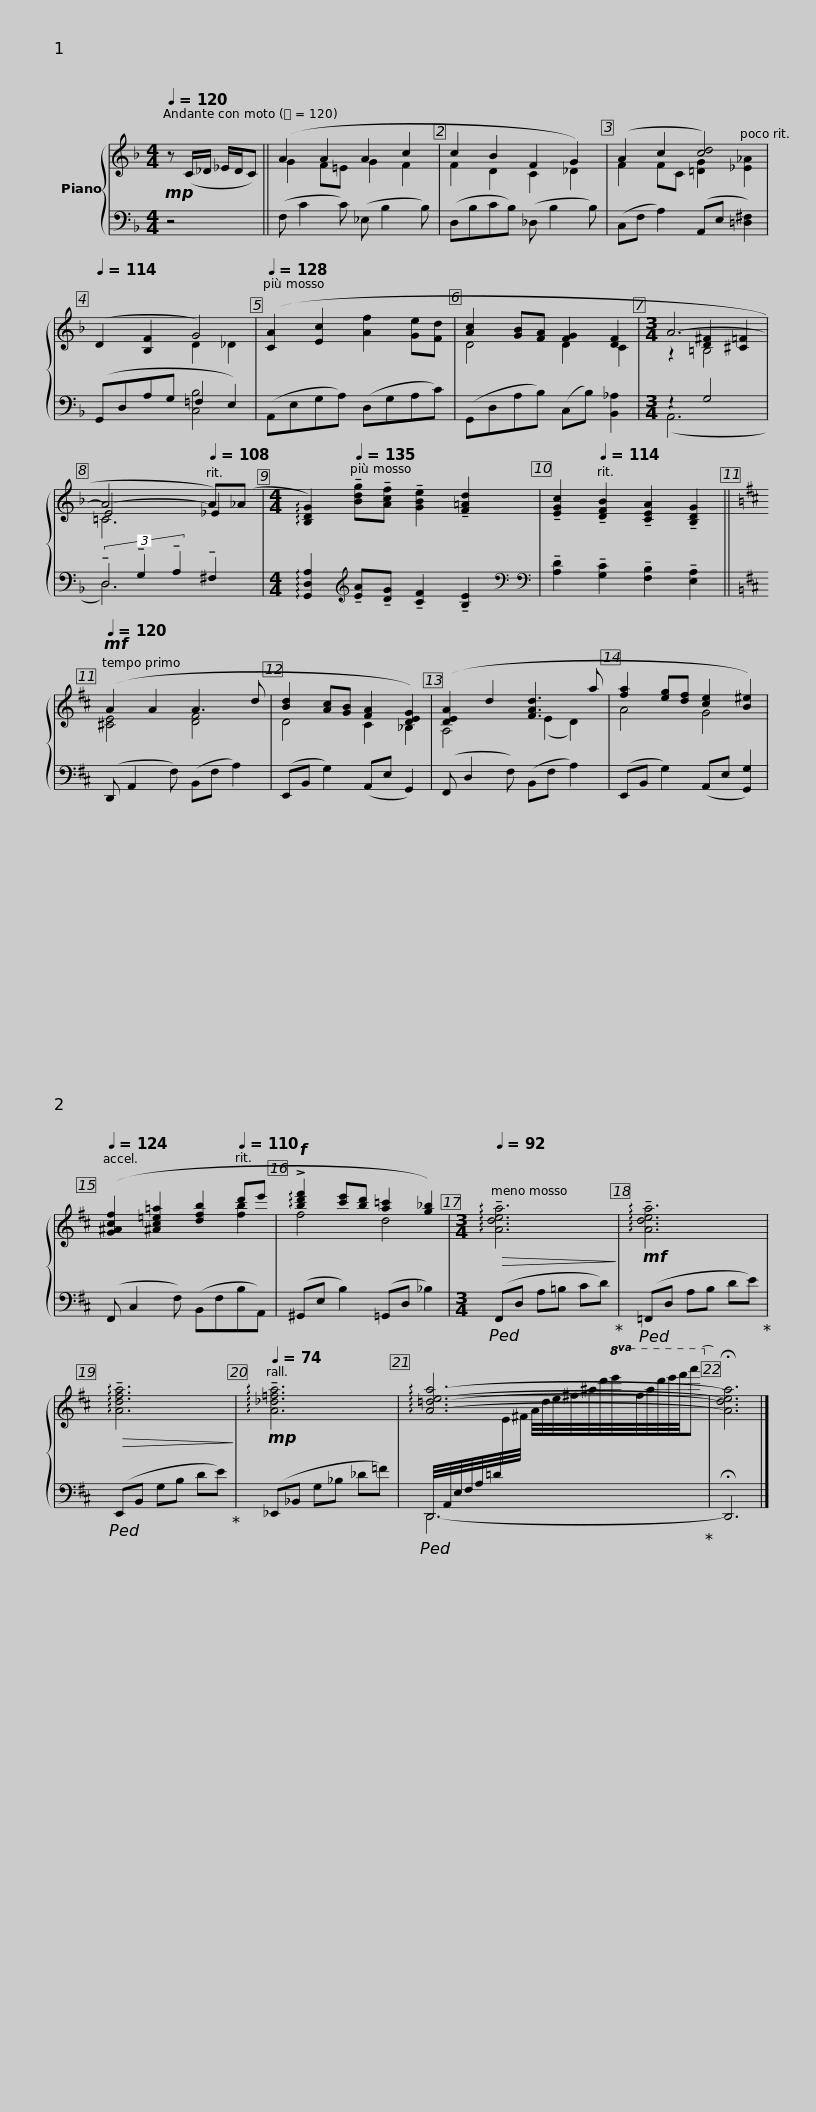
X:1
%%score { ( 1 3 5 6 ) | ( 2 4 ) }
L:1/8
Q:1/4=120
M:4/4
I:linebreak $
K:F
V:1 treble
V:3 treble
V:5 treble
V:6 treble
V:2 bass
V:4 bass
V:1
!mp! z (C/_D/ _E/D/C) || (A2 A2 A2 c2 | c2 B2 F2 G2) | (A2 c2 [cd]4)[Q:1/4=114] | (D2 [B,F]2 G4) |$ %5
[Q:1/4=128] ([CA]2 [Ec]2 [Af]2 [Ge][Fd] | [Ac]2 [GB][FA] [FG]2 [DF]2 |[M:3/4] A6- | A4-[Q:1/4=108] A)(_A |[M:4/4] !arpeggio![B,DG]2)[Q:1/4=135] !tenuto![Bdg]!tenuto![Acf] !tenuto![GBe]2 !tenuto![F=Ad]2 |$ %10
 !tenuto![EGc]2[Q:1/4=114] !tenuto![DFB]2 !tenuto![CEA]2 !tenuto![B,DG]2 ||[K:D]!mf![Q:1/4=120] (A2 A2 A3 d | [Bd]2 [Ac][GB] [FA]2 [DEG]2) | ([DEA]2 d2 [FAd]3 a | [fa]2 [eg][df] [ce]2 [B^e]2) |$ %15
[Q:1/4=124] ([G^Acf]2 [!courtesy!^Ac=e=a]2 [dfb]2[Q:1/4=110] d'e' |!f! !arpeggio!!>![bd'f']2 [c'e'][bd'] [a=c']2 [g_b]2) |[M:3/4][Q:1/4=92]!>(! !arpeggio!!tenuto![Adea]6!>)! |!mf! !arpeggio!!tenuto![Adea]6 |!>(! !arpeggio!!tenuto![Adfa]6!>)! |$ %20
!mp![Q:1/4=74] !arpeggio!!tenuto![A_d=fa]6 | !arpeggio![A=dea]6- | !fermata![Adea]6 |] %23
V:2
 z4 || (F, C2 C) (_E, B,2 B,) | (D,B,CB,) (_D, B,2 B,) | (C,F, A,2) (A,,E, [=D,^F,]2) | (G,,D,A,G, =F,2 E,2) |$ %5
 (A,,E,G,A,) (D,G,A,C) | (G,,D,A,B,) (C,B,) [B,,_A,]2 |[M:3/4] z2 G,4 | (3!tenuto!D,2 !tenuto!G,2 !tenuto!A,2 !tenuto!^F,2 |[M:4/4] !arpeggio![G,,D,A,]2[K:treble] !tenuto![EA]!tenuto![DG] !tenuto![CF]2 !tenuto![B,E]2 |$ %10
[K:bass][K:bass] !tenuto![A,D]2 !tenuto![G,C]2 !tenuto![F,B,]2 !tenuto![E,A,]2 ||[K:D] (D,, A,,2 F,) (B,,F, A,2) | (E,,B,, G,2) (A,,E, G,,2) | (F,, D,2 F,) (B,,F, A,2) | (E,,B,, G,2) (A,,E, [G,,G,]2) |$ %15
 (F,, C,2 F,) (B,,F,B,A,,) | (^G,,E, B,2) (=G,,D, _B,2) |[M:3/4]!ped! (F,,D, A,=B, CD)!ped-up! |!ped! (=F,,D, A,B, DE)!ped-up! |!ped! (E,,B,, G,B, DE)!ped-up! |$ %20
 (_E,,_B,, G,_B, _D=F) |!ped! D,,6-!ped-up! | !fermata!D,,6 |] %23
V:3
 x4 || G2 F=E G2 F2 | F2 D2 C2 _D2 | F2 FC [=DG]2 [_E_A]2 | x4 D2 _D2 |$ %5
 x8 | D4 D2 C2 |[M:3/4] z2 [D^F]2 [^C=F]2 | E4 _E2 |[M:4/4] x8 |$ %10
 x8 ||[K:D] [!courtesy!^CE]4 [DF]4 | D4 C2 _B,2 | A,4 (E2 D2) | A4 G4 |$ %15
 x6 [fb]2 | f4 d4 |[M:3/4] x6 | x6 | x6 |$ %20
 x6 | x7/2!8va(! x5/2!8va)! | x6 |] %23
V:4
 x4 || x8 | x8 | x8 | x4 [C,B,]4 |$ %5
 x8 | x8 |[M:3/4] (A,,6 | D,6) |[M:4/4] x2[K:treble] x6 |$ %10
[K:bass][K:bass] x8 ||[K:D] x8 | x8 | x8 | x8 |$ %15
 x8 | x8 |[M:3/4] x6 | x6 | x6 |$ %20
 x6 | x6 | x6 |] %23
V:5
 x4 || x8 | x8 | x8 | x8 |$ %5
 x8 | x8 |[M:3/4] x2 =B,4 | =C6 |[M:4/4] x8 |$ %10
 x8 ||[K:D] x8 | x8 | x8 | x8 |$ %15
 x8 | x8 |[M:3/4] x6 | x6 | x6 |$ %20
 x6 | x7/2!8va(! x5/2!8va)! | x6 |] %23
V:6
 x4 || x8 | x8 | x8 | x8 |$ %5
 x8 | x8 |[M:3/4] x6 | x6 |[M:4/4] x8 |$ %10
 x8 ||[K:D] x8 | x8 | x8 | x8 |$ %15
 x8 | x8 |[M:3/4] x6 | x6 | x6 |$ %20
 x6 |[I:staff +1] D,,/4A,,/4E,/4F,/4A,/4=D/4[I:staff -1]E/4^F/4 A/4d/4e/4^f/4^a/4d'/4!8va(!e'/4f'/4a'/4d''/4e''/4f''/4a''!8va)! | x6 |] %23
